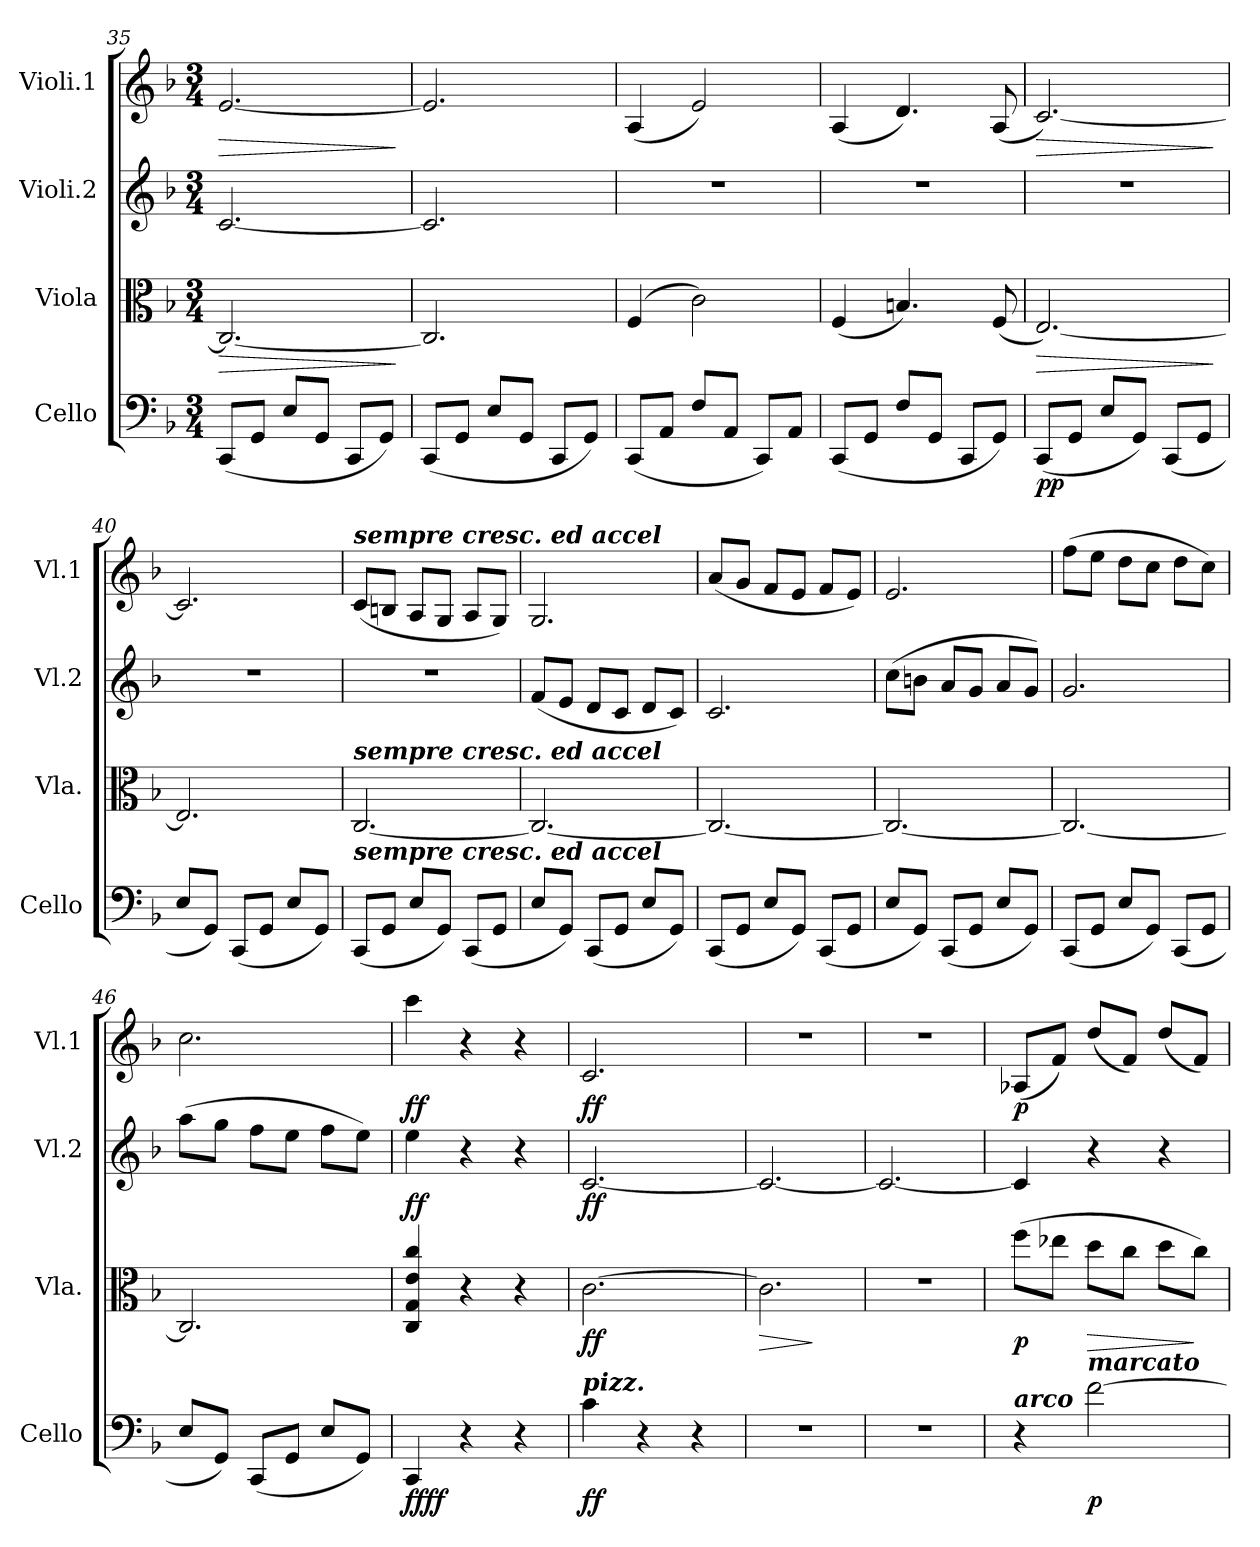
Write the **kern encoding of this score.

**kern	**dynam	**kern	**dynam	**kern	**dynam	**kern	**dynam
*part4	*part4	*part3	*part3	*part2	*part2	*part1	*part1
*staff4	*staff4	*staff3	*staff3	*staff2	*staff2	*staff1	*staff1
*I"Cello	*	*I"Viola	*	*I"Violi.2	*	*I"Violi.1	*
*I'Cello	*	*I'Vla.	*	*I'Vl.2	*	*I'Vl.1	*
!!LO:LB:g=z
*clefF4	*	*clefC3	*	*clefG2	*	*clefG2	*
*k[b-]	*	*k[b-]	*	*k[b-]	*	*k[b-]	*
*M3/4	*	*M3/4	*	*M3/4	*	*M3/4	*
=35	=35	=35	=35	=35	=35	=35	=35
!	!	!	!LO:HP:b	!	!	!	!
!	!	!	!LO:HP:n=1:b	!	!	!	!LO:HP:b
(8CC/L	.	2.C/_	> >	[2.c/	.	[2.e/	>
8GG/J	.	.	.	.	.	.	.
8E/L	.	.	.	.	.	.	.
8GG/J	.	.	.	.	.	.	.
8CC/L	.	.	.	.	.	.	.
8GG/J)	.	.	.	.	.	.	.
.	.	.	]	.	.	.	]
=36	=36	=36	=36	=36	=36	=36	=36
(8CC/L	.	2.C/]	.	2.c/]	.	2.e/]	.
8GG/J	.	.	.	.	.	.	.
8E/L	.	.	.	.	.	.	.
8GG/J	.	.	.	.	.	.	.
8CC/L	.	.	.	.	.	.	.
8GG/J)	.	.	.	.	.	.	.
.	.	.	]	.	.	.	.
!!LO:LB:g=z
=37	=37	=37	=37	=37	=37	=37	=37
(8CC/L	.	(4F/	.	2.r	.	(4A/	.
8AA/J	.	.	.	.	.	.	.
8F/L	.	2c\)	.	.	.	2e/)	.
8AA/J	.	.	.	.	.	.	.
8CC/L)	.	.	.	.	.	.	.
8AA/J	.	.	.	.	.	.	.
=38	=38	=38	=38	=38	=38	=38	=38
(8CC/L	.	(4F/	.	2.r	.	(4A/	.
8GG/J	.	.	.	.	.	.	.
8F/L	.	4.Bn/)	.	.	.	4.d/)	.
8GG/J	.	.	.	.	.	.	.
8CC/L	.	.	.	.	.	.	.
8GG/J)	.	(8F/	.	.	.	(8A/	.
=39	=39	=39	=39	=39	=39	=39	=39
!	!LO:DY:b	!	!LO:HP:b	!	!	!	!LO:HP:b
(8CC/L	pp	[2.E/)	>	2.r	.	[2.c/)	>
8GG/J	.	.	.	.	.	.	.
8E/L	.	.	.	.	.	.	.
8GG/J)	.	.	.	.	.	.	.
(8CC/L	.	.	.	.	.	.	.
8GG/J	.	.	.	.	.	.	.
.	.	.	]	.	.	.	]
=40	=40	=40	=40	=40	=40	=40	=40
8E/L	.	2.E/]	.	2.r	.	2.c/]	.
8GG/J)	.	.	.	.	.	.	.
(8CC/L	.	.	.	.	.	.	.
8GG/J	.	.	.	.	.	.	.
8E/L	.	.	.	.	.	.	.
8GG/J)	.	.	.	.	.	.	.
!!LO:PB:g=z
=41	=41	=41	=41	=41	=41	=41	=41
!	!	!	!	!	!	!LO:TX:a:Bi:t=sempre cresc.  ed   accel	!
!	!	!LO:TX:a:Bi:t=sempre cresc.  ed   accel	!	!	!	!	!
!LO:TX:a:Bi:t=sempre cresc.  ed   accel	!	!	!	!	!	!	!
(8CC/L	.	[2.C/	.	2.r	.	(8c/L	.
8GG/J	.	.	.	.	.	8Bn/J	.
8E/L	.	.	.	.	.	8A/L	.
8GG/J)	.	.	.	.	.	8G/J	.
(8CC/L	.	.	.	.	.	8A/L	.
8GG/J	.	.	.	.	.	8G/J)	.
=42	=42	=42	=42	=42	=42	=42	=42
8E/L	.	2.C/_	.	(8f/L	.	2.G/	.
8GG/J)	.	.	.	8e/J	.	.	.
(8CC/L	.	.	.	8d/L	.	.	.
8GG/J	.	.	.	8c/J	.	.	.
8E/L	.	.	.	8d/L	.	.	.
8GG/J)	.	.	.	8c/J)	.	.	.
!!LO:LB:g=z
=43	=43	=43	=43	=43	=43	=43	=43
(8CC/L	.	2.C/_	.	2.c/	.	(8a/L	.
8GG/J	.	.	.	.	.	8g/J	.
8E/L	.	.	.	.	.	8f/L	.
8GG/J)	.	.	.	.	.	8e/J	.
(8CC/L	.	.	.	.	.	8f/L	.
8GG/J	.	.	.	.	.	8e/J)	.
=44	=44	=44	=44	=44	=44	=44	=44
8E/L	.	2.C/_	.	(8cc\L	.	2.e/	.
8GG/J)	.	.	.	8bn\J	.	.	.
(8CC/L	.	.	.	8a/L	.	.	.
8GG/J	.	.	.	8g/J	.	.	.
8E/L	.	.	.	8a/L	.	.	.
8GG/J)	.	.	.	8g/J)	.	.	.
=45	=45	=45	=45	=45	=45	=45	=45
(8CC/L	.	2.C/_	.	2.g/	.	(8ff\L	.
8GG/J	.	.	.	.	.	8ee\J	.
8E/L	.	.	.	.	.	8dd\L	.
8GG/J)	.	.	.	.	.	8cc\J	.
(8CC/L	.	.	.	.	.	8dd\L	.
8GG/J	.	.	.	.	.	8cc\J)	.
=46	=46	=46	=46	=46	=46	=46	=46
8E/L	.	2.C/]	.	(8aa\L	.	2.cc\	.
8GG/J)	.	.	.	8gg\J	.	.	.
(8CC/L	.	.	.	8ff\L	.	.	.
8GG/J	.	.	.	8ee\J	.	.	.
8E/L	.	.	.	8ff\L	.	.	.
8GG/J)	.	.	.	8ee\J)	.	.	.
!!LO:LB:g=z
=47	=47	=47	=47	=47	=47	=47	=47
!	!LO:DY:b	!	!	!	!	!	!
!	!LO:DY:n=1:b	!	!	!	!LO:DY:b	!	!LO:DY:b
4CC/	ff ff	4C/ 4G/ 4e/ 4cc/	.	4ee\	ff	4ccc\	ff
4r	.	4r	.	4r	.	4r	.
4r	.	4r	.	4r	.	4r	.
=48	=48	=48	=48	=48	=48	=48	=48
!LO:TX:a:Bi:t=pizz.	!	!	!	!	!	!	!
!	!LO:DY:b	!	!LO:DY:b	!	!LO:DY:b	!	!LO:DY:b
4c\	ff	[2.c\	ff	[2.c/	ff	2.c/	ff
4r	.	.	.	.	.	.	.
4r	.	.	.	.	.	.	.
!!LO:PB:g=z
=49	=49	=49	=49	=49	=49	=49	=49
!	!	!	!LO:HP:b	!	!	!	!
2.r	.	2.c\]	>	2.c/_	.	2.r	.
.	.	.	]	.	.	.	.
=50	=50	=50	=50	=50	=50	=50	=50
2.r	.	2.r	.	2.c/_	.	2.r	.
=51	=51	=51	=51	=51	=51	=51	=51
!LO:TX:a:Bi:t=arco	!	!	!	!	!	!	!
!	!	!	!LO:DY:b	!	!	!	!LO:DY:b
4r	.	(8ff\L	p	4c/]	.	(8A-X/L	p
.	.	8ee-X\J	.	.	.	8f/J)	.
!LO:TX:a:Bi:t=marcato	!	!	!	!	!	!	!
!	!LO:DY:b	!	!LO:HP:b	!	!	!	!
[2f\	p	8dd\L	>	4r	.	(8dd/L	.
.	.	8cc\J	.	.	.	8f/J)	.
.	.	8dd\L	.	4r	.	(8dd/L	.
.	.	8cc\J)	]	.	.	8f/J)	.
=	=	=	=	=	=	=	=
*-	*-	*-	*-	*-	*-	*-	*-
